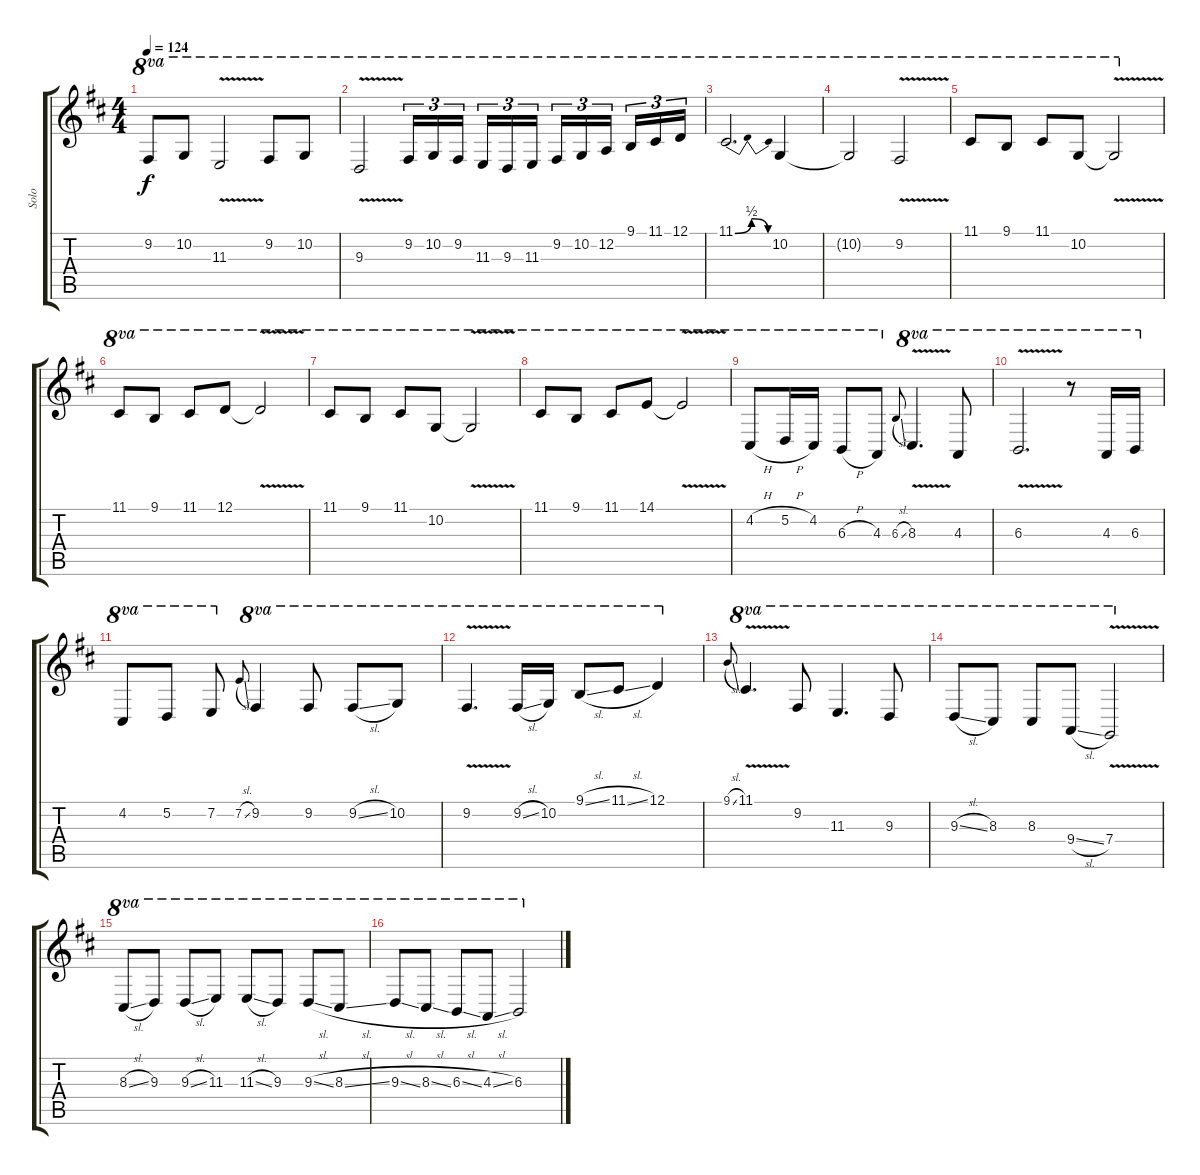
\track ("Solo" "Solo") {instrument altosax}
\staff {score tabs}
\tuning (D4 A3 F3 C3 G2 D2) {hide}
\ts (4 4)
\tempo 124
\clef g2
\ks bminor
9.2.8{ot 8va dy f} 10.2.8{ot 8va} 11.3{v}.2{ot 8va} 9.2.8{ot 8va} 10.2.8{ot 8va} |
9.3{v}.2{ot 8va} 9.2.16{tu (3 2) ot 8va} 10.2.16{tu (3 2) ot 8va} 9.2.16{tu (3 2) ot 8va beam splitsecondary} 11.3.16{tu (3 2) ot 8va} 9.3.16{tu (3 2) ot 8va} 11.3.16{tu (3 2) ot 8va} 9.2.16{tu (3 2) ot 8va} 10.2.16{tu (3 2) ot 8va} 12.2.16{tu (3 2) ot 8va beam splitsecondary} 9.1.16{tu (3 2) ot 8va} 11.1.16{tu (3 2) ot 8va} 12.1.16{tu (3 2) ot 8va} |
11.1{be (bendrelease 0 0 15 2 45 2 60 0)}.2{d ot 8va} 10.2.4{ot 8va} |
10.2{t}.2{ot 8va} 9.2{v}.2{ot 8va} |
11.1.8{ot 8va} 9.1.8{ot 8va} 11.1.8{ot 8va} 10.2.8{ot 8va} 10.2{v t}.2{ot 8va} |
11.1.8{ot 8va} 9.1.8{ot 8va} 11.1.8{ot 8va} 12.1.8{ot 8va} 12.1{v t}.2{ot 8va} |
11.1.8{ot 8va} 9.1.8{ot 8va} 11.1.8{ot 8va} 10.2.8{ot 8va} 10.2{v t}.2{ot 8va} |
11.1.8{ot 8va} 9.1.8{ot 8va} 11.1.8{ot 8va} 14.1.8{ot 8va} 14.1{v t}.2{ot 8va} |
4.2{h}.8{ot 8va} 5.2{h}.16{ot 8va} 4.2.16{ot 8va} 6.3{h}.8{ot 8va} 4.3.8{ot 8va} 6.3{sl}.8{gr onbeat} 8.3{v}.4{d ot 8va} 4.3.8{ot 8va} |
6.3{v}.2{d ot 8va} r.8{ot 8va} 4.3.16{ot 8va} 6.3.16{ot 8va} |
4.2.8{ot 8va} 5.2.8{ot 8va} 7.2.8{ot 8va} 7.2{sl}.8{gr onbeat} 9.2.4{ot 8va} 9.2.8{ot 8va} 9.2{sl}.8{ot 8va} 10.2.8{ot 8va} |
9.2{v}.4{d ot 8va} 9.2{sl}.16{ot 8va} 10.2.16{ot 8va} 9.1{sl}.8{ot 8va} 11.1{sl}.8{ot 8va} 12.1.4{ot 8va} |
9.1{sl}.8{gr onbeat} 11.1{v}.4{d ot 8va} 9.2.8{ot 8va} 11.3.4{d ot 8va} 9.3.8{ot 8va} |
9.3{sl}.8{ot 8va} 8.3.8{ot 8va} 8.3.8{ot 8va} 9.4{sl}.8{ot 8va} 7.4{v}.2{ot 8va} |
8.3{sl}.8{ot 8va} 9.3.8{ot 8va} 9.3{sl}.8{ot 8va} 11.3.8{ot 8va} 11.3{sl}.8{ot 8va} 9.3.8{ot 8va} 9.3{sl}.8{ot 8va} 8.3{sl}.8{ot 8va} |
9.3{sl}.8{ot 8va} 8.3{sl}.8{ot 8va} 6.3{sl}.8{ot 8va} 4.3{sl}.8{ot 8va} 6.3.2{ot 8va}
